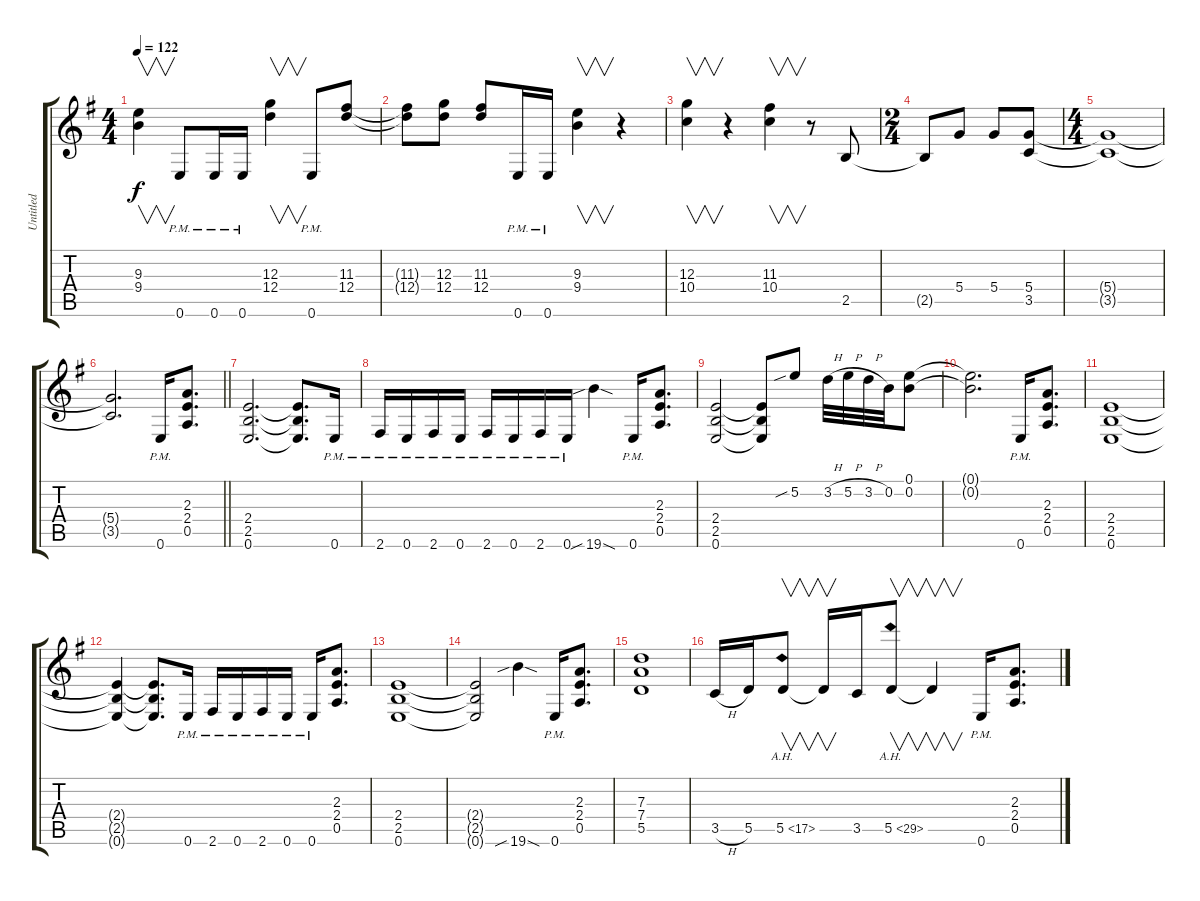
\track ("Untitled" "Untitled") {instrument distortionguitar}
\staff {score tabs}
\tuning (E4 B3 G3 D3 A2 E2) {hide}
\ts (4 4)
\tempo 122
\clef g2
\ks g
(9.3 9.4).4{v dy f} 0.6{pm}.8 0.6{pm}.16 0.6{pm}.16 (12.3 12.4).4{v} 0.6{pm}.8 (11.3 12.4).8 |
(11.3{t} 12.4{t}).8 (12.3 12.4).8 (11.3 12.4).8 0.6{pm}.16 0.6{pm}.16 (9.3 9.4).4{v} r.4 |
(12.3 10.4).4{v} r.4 (11.3 10.4).4{v} r.8 2.5.8 |
\ts (2 4)
2.5{t}.8 5.4.8 5.4.8 (5.4 3.5).8 |
\ts (4 4)
(5.4{t} 3.5{t}).1 |
\barLineRight lightlight
(5.4{t} 3.5{t}).2{d} 0.6{pm}.16 (2.3 2.4 0.5).8{d} |
(2.4 2.5 0.6).2{d} (2.4{t} 2.5{t} 0.6{t}).8{d} 0.6{pm}.16 |
2.6{pm}.16 0.6{pm}.16 2.6{pm}.16 0.6{pm}.16 2.6{pm}.16 0.6{pm}.16 2.6{pm}.16 0.6{pm}.16 19.6{sib sod}.4 0.6{pm}.16 (2.3 2.4 0.5).8{d} |
(2.4 2.5 0.6).2 (2.4{t} 2.5{t} 0.6{t}).8 5.2{sib}.8 3.2{h}.32 5.2{h}.32 3.2{h}.32 0.2.32 (0.1 0.2).8 |
(0.1{t} 0.2{t}).2{d} 0.6{pm}.16 (2.3 2.4 0.5).8{d} |
(2.4 2.5 0.6).1 |
(2.4{t} 2.5{t} 0.6{t}).4 (2.4{t} 2.5{t} 0.6{t}).8{d} 0.6{pm}.16 2.6{pm}.16 0.6{pm}.16 2.6{pm}.16 0.6{pm}.16 0.6{pm}.16 (2.3 2.4 0.5).8{d} |
(2.4 2.5 0.6).1 |
(2.4{t} 2.5{t} 0.6{t}).2 19.6{sib sod}.4 0.6{pm}.16 (2.3 2.4 0.5).8{d} |
(7.3 7.4 5.5).1 |
3.5{h}.16 5.5.16 5.5{ah 12}.8{v} 5.5{t}.16{v} 3.5.16 5.5{ah 24}.8{v} 5.5{t}.4{v} 0.6{pm}.16 (2.3 2.4 0.5).8{d}
